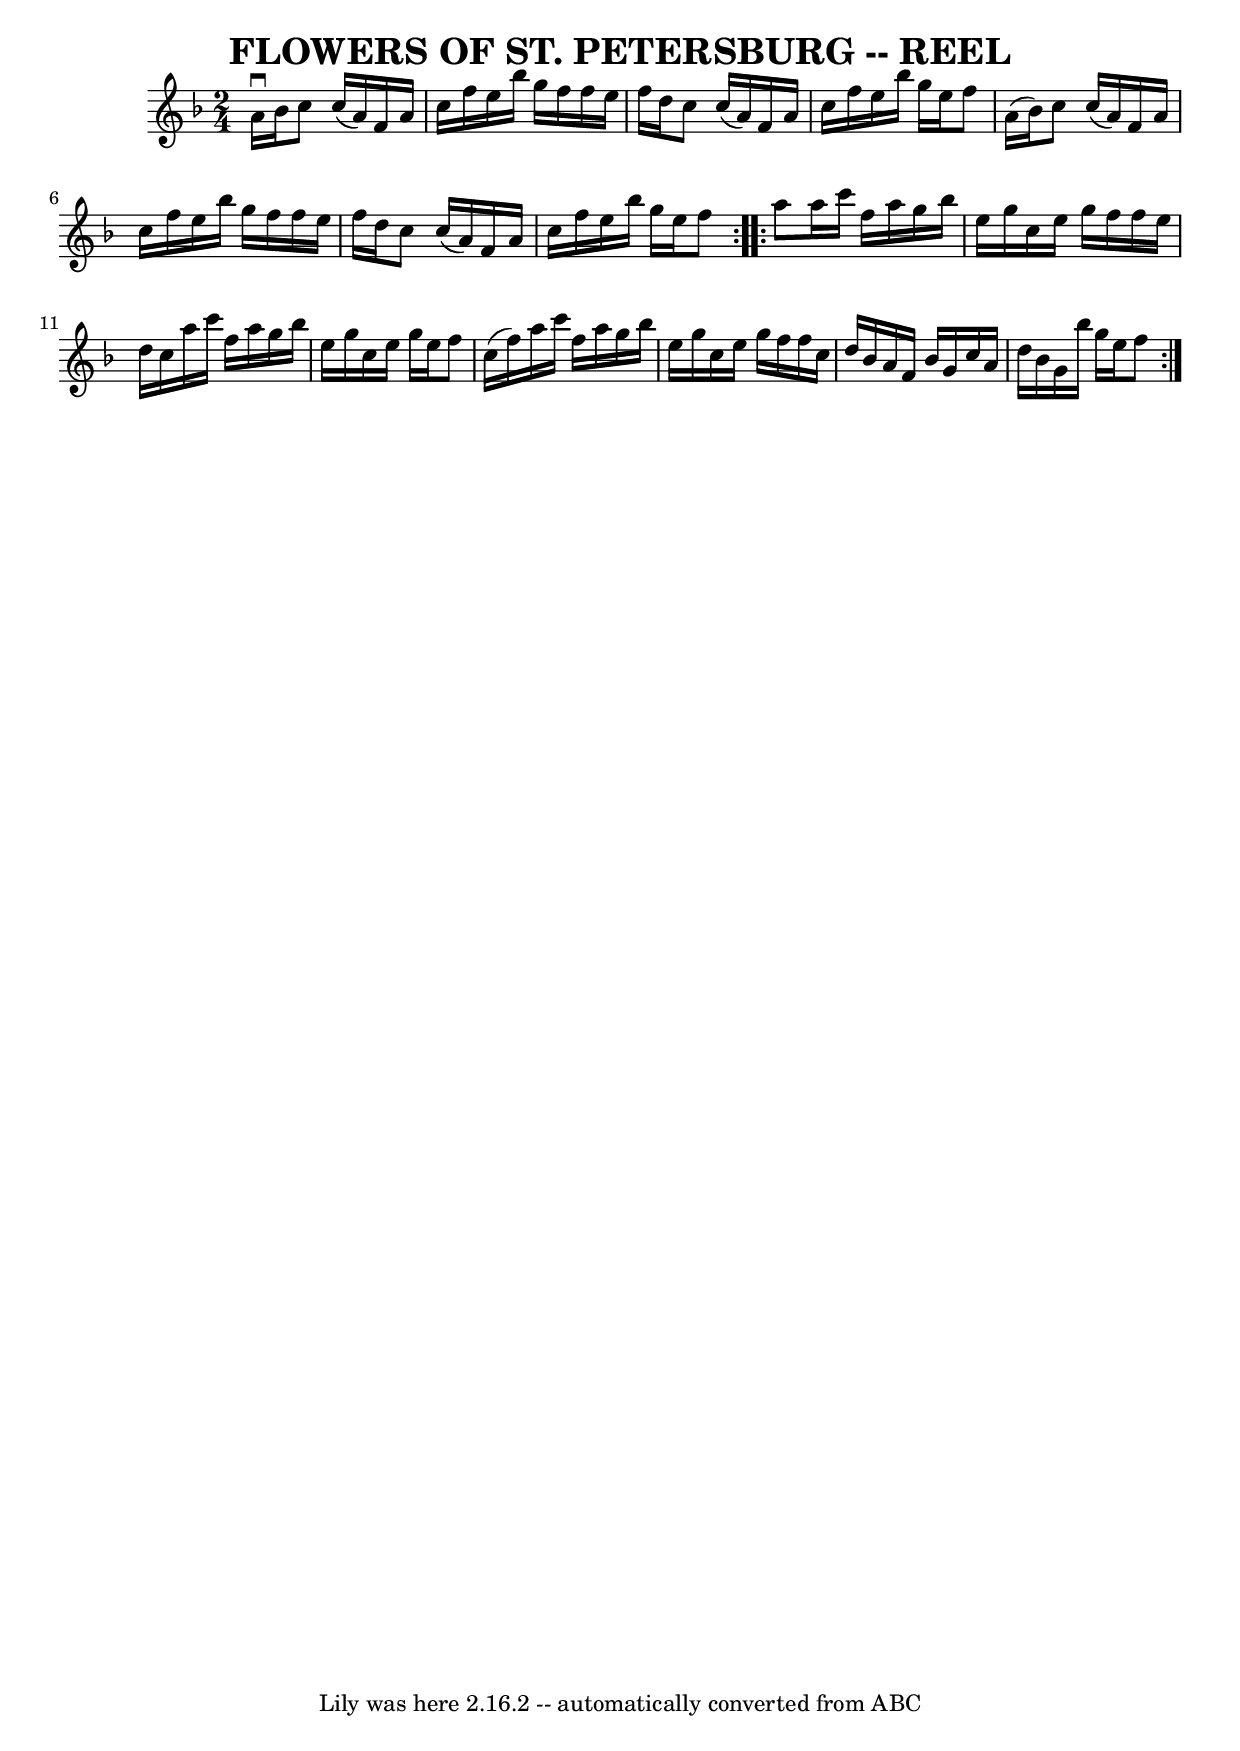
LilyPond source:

\version "2.16.2"
\include "Mammoth.ily"
\header {
	%% book = "Ryan's Mammoth Collection of Fiddle Tunes"
	crossRefNumber = "1"
	footnotes = ""
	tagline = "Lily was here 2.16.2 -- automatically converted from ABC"
	title = "FLOWERS OF ST. PETERSBURG -- REEL"
}
voicedefault =  {


\repeat volta 2 {
\time 2/4 
\key f \major a'16^\downbow bes'16        |
 c''8    
c''16 (a'16) f'16 a'16 c''16 f''16    |
 e''16    
bes''16 g''16 f''16 f''16 e''16 f''16 d''16    |
   
c''8 c''16 (a'16) f'16 a'16 c''16 f''16    |
 e''16 
 bes''16 g''16 e''16 f''8 a'16 (bes'16)   |
     
|
 c''8 c''16 (a'16) f'16 a'16 c''16 f''16    
|
 e''16 bes''16 g''16 f''16 f''16 e''16 f''16    
d''16    |
 c''8 c''16 (a'16) f'16 a'16 c''16 f''16 
   |
 e''16 bes''16 g''16 e''16 f''8    }     
\repeat volta 2 { a''8        |
 a''16 c'''16 f''16 a''16    
g''16 bes''16 e''16 g''16    |
 c''16 e''16 g''16    
f''16 f''16 e''16 d''16 c''16    |
 a''16 c'''16    
f''16 a''16 g''16 bes''16 e''16 g''16    |
 c''16    
e''16 g''16 e''16 f''8 c''16 (f''16)   |
     |
  
 a''16 c'''16 f''16 a''16 g''16 bes''16 e''16 g''16    
|
 c''16 e''16 g''16 f''16 f''16 c''16 d''16    
bes'16    |
 a'16 f'16 bes'16 g'16 c''16 a'16 d''16   
 bes'16    |
 g'16 bes''16 g''16 e''16 f''8    }   
}

\score{
    <<

	\context Staff="default"
	{
	    \voicedefault 
	}

    >>
	\layout {
	}
	\midi {}
}
